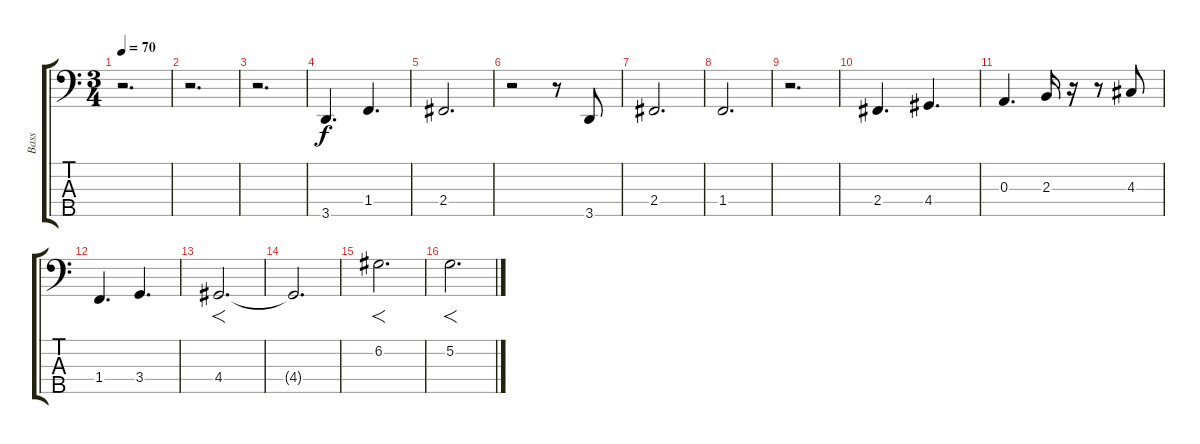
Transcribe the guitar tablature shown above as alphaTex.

\track ("Bass" "Bass") {instrument electricbasspick}
\staff {score tabs}
\tuning (G2 D2 A1 E1 B0) {hide}
\ts (3 4)
\tempo 70
\clef f4
\ks c
r.2{d dy f} |
r.2{d} |
r.2{d} |
3.5.4{d} 1.4.4{d} |
2.4.2{d} |
r.2 r.8 3.5.8 |
2.4.2{d} |
1.4.2{d} |
r.2{d} |
2.4.4{d} 4.4.4{d} |
0.3.4{d} 2.3.16 r.16 r.8 4.3.8 |
1.4.4{d} 3.4.4{d} |
4.4.2{f d} |
4.4{t}.2{d} |
6.2.2{f d} |
5.2.2{f d}
